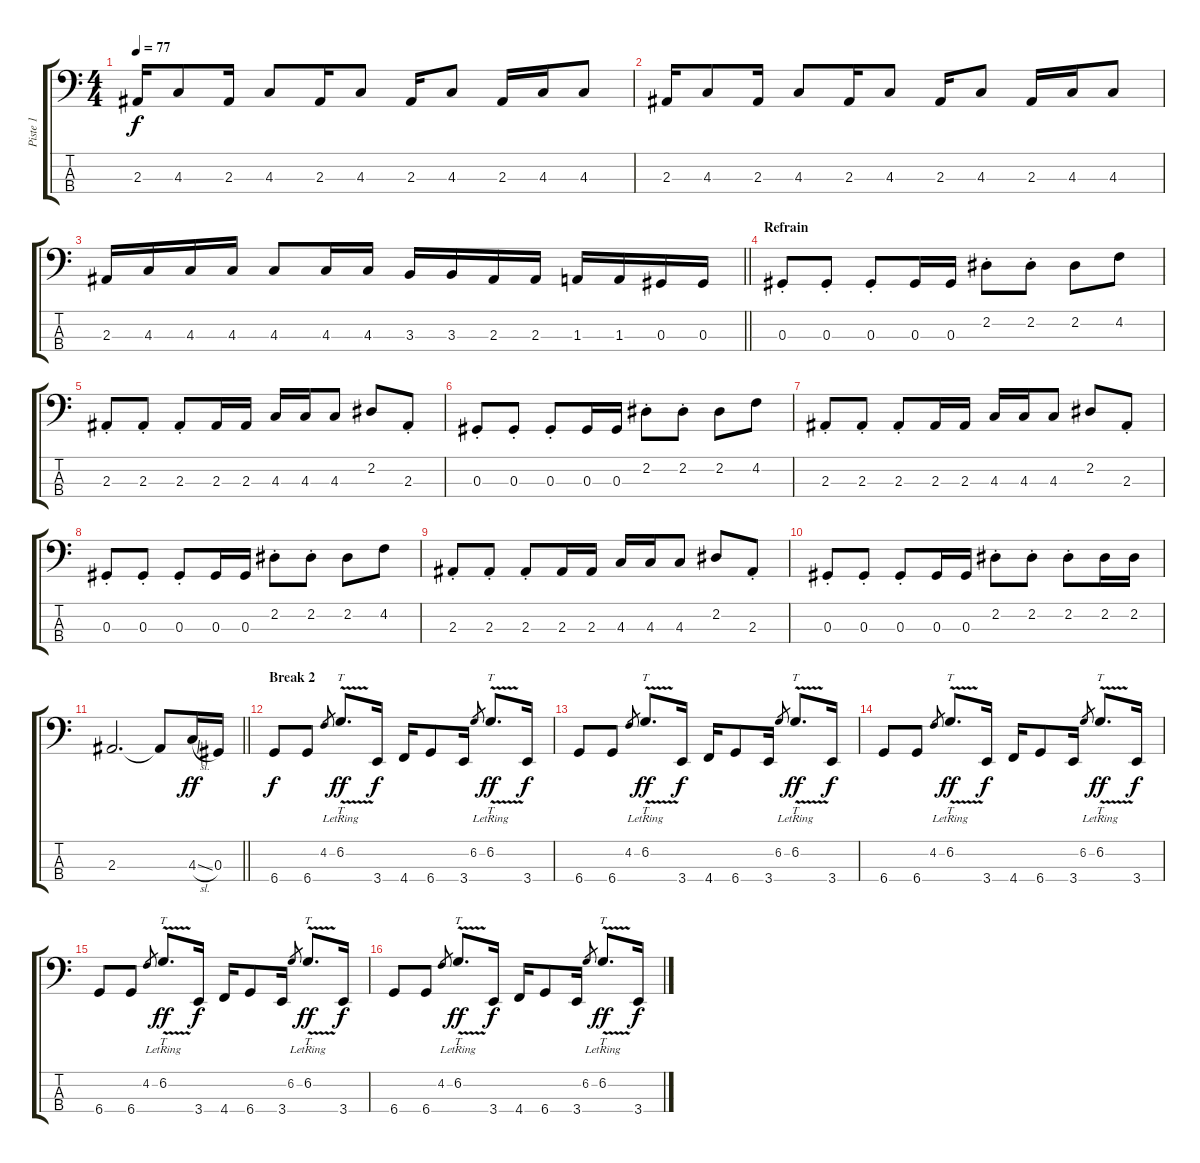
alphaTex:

\track ("Piste 1" "Piste 1") {instrument electricbassfinger}
\staff {score tabs}
\tuning (Gb2 Db2 Ab1 Db1) {hide}
\ts (4 4)
\tempo 77
\clef f4
\ks c
2.3.16{dy f} 4.3.8 2.3.16 4.3.8 2.3.16 4.3.8 2.3.16 4.3.8 2.3.16 4.3.16 4.3.8 |
2.3.16 4.3.8 2.3.16 4.3.8 2.3.16 4.3.8 2.3.16 4.3.8 2.3.16 4.3.16 4.3.8 |
\barLineRight lightlight
2.3.16 4.3.16 4.3.16 4.3.16 4.3.8 4.3.16 4.3.16 3.3.16 3.3.16 2.3.16 2.3.16 1.3.16 1.3.16 0.3.16 0.3.16 |
\section ("" "Refrain")
0.3{st}.8 0.3{st}.8 0.3{st}.8 0.3.16 0.3.16 2.2{st}.8 2.2{st}.8 2.2.8 4.2.8 |
2.3{st}.8 2.3{st}.8 2.3{st}.8 2.3.16 2.3.16 4.3.16 4.3.16 4.3.8 2.2.8 2.3{st}.8 |
0.3{st}.8 0.3{st}.8 0.3{st}.8 0.3.16 0.3.16 2.2{st}.8 2.2{st}.8 2.2.8 4.2.8 |
2.3{st}.8 2.3{st}.8 2.3{st}.8 2.3.16 2.3.16 4.3.16 4.3.16 4.3.8 2.2.8 2.3{st}.8 |
0.3{st}.8 0.3{st}.8 0.3{st}.8 0.3.16 0.3.16 2.2{st}.8 2.2{st}.8 2.2.8 4.2.8 |
2.3{st}.8 2.3{st}.8 2.3{st}.8 2.3.16 2.3.16 4.3.16 4.3.16 4.3.8 2.2.8 2.3{st}.8 |
0.3{st}.8 0.3{st}.8 0.3{st}.8 0.3.16 0.3.16 2.2{st}.8 2.2{st}.8 2.2{st}.8 2.2.16 2.2.16 |
\barLineRight lightlight
2.3.2{d} 2.3{t}.8 4.3{sl}.16{dy ff} 0.3.16 |
\section ("" "Break 2")
6.4.8{dy f} 6.4.8 4.2.8{gr} 6.2{v lr}.8{tt d dy ff} 3.4.16{dy f} 4.4.16 6.4.8 3.4.16 6.2.8{gr} 6.2{v lr}.8{tt d dy ff} 3.4.16{dy f} |
6.4.8 6.4.8 4.2.8{gr} 6.2{v lr}.8{tt d dy ff} 3.4.16{dy f} 4.4.16 6.4.8 3.4.16 6.2.8{gr} 6.2{v lr}.8{tt d dy ff} 3.4.16{dy f} |
6.4.8 6.4.8 4.2.8{gr} 6.2{v lr}.8{tt d dy ff} 3.4.16{dy f} 4.4.16 6.4.8 3.4.16 6.2.8{gr} 6.2{v lr}.8{tt d dy ff} 3.4.16{dy f} |
6.4.8 6.4.8 4.2.8{gr} 6.2{v lr}.8{tt d dy ff} 3.4.16{dy f} 4.4.16 6.4.8 3.4.16 6.2.8{gr} 6.2{v lr}.8{tt d dy ff} 3.4.16{dy f} |
6.4.8 6.4.8 4.2.8{gr} 6.2{v lr}.8{tt d dy ff} 3.4.16{dy f} 4.4.16 6.4.8 3.4.16 6.2.8{gr} 6.2{v lr}.8{tt d dy ff} 3.4.16{dy f}
